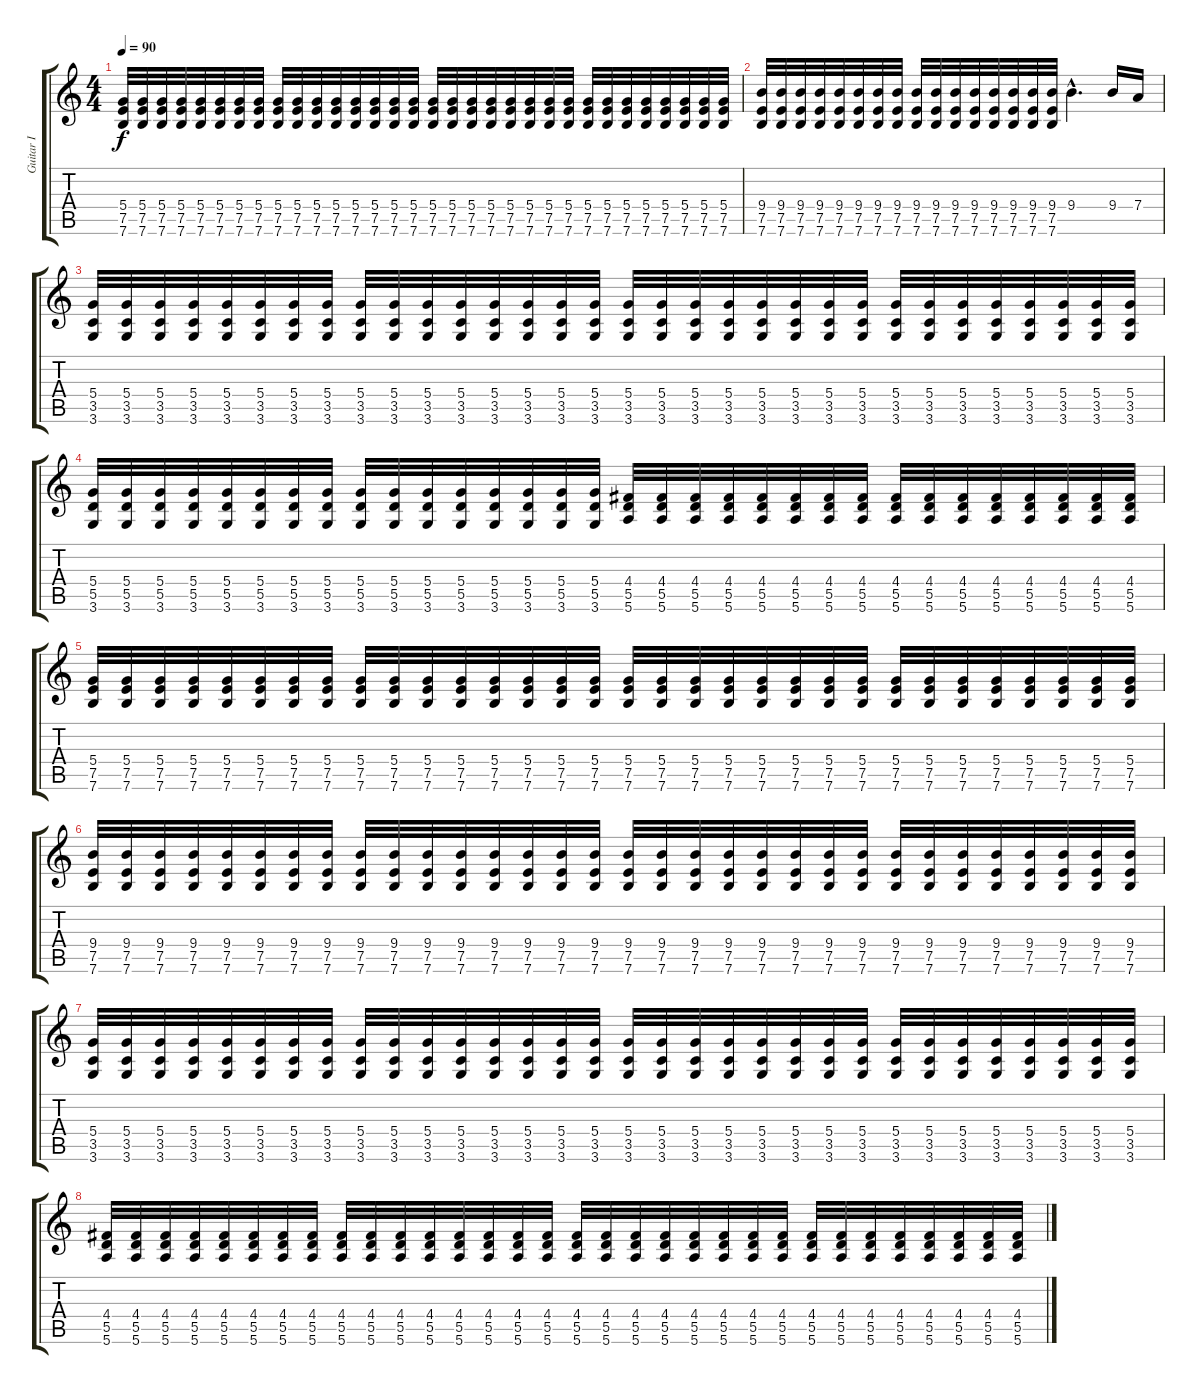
\track ("Guitar I" "Guitar I") {instrument distortionguitar}
\staff {score tabs}
\tuning (E4 B3 G3 D3 A2 E2) {hide}
\ts (4 4)
\tempo 90
\clef g2
\ks c
(5.4 7.5 7.6).32{dy f} (5.4 7.5 7.6).32 (5.4 7.5 7.6).32 (5.4 7.5 7.6).32 (5.4 7.5 7.6).32 (5.4 7.5 7.6).32 (5.4 7.5 7.6).32 (5.4 7.5 7.6).32 (5.4 7.5 7.6).32 (5.4 7.5 7.6).32 (5.4 7.5 7.6).32 (5.4 7.5 7.6).32 (5.4 7.5 7.6).32 (5.4 7.5 7.6).32 (5.4 7.5 7.6).32 (5.4 7.5 7.6).32 (5.4 7.5 7.6).32 (5.4 7.5 7.6).32 (5.4 7.5 7.6).32 (5.4 7.5 7.6).32 (5.4 7.5 7.6).32 (5.4 7.5 7.6).32 (5.4 7.5 7.6).32 (5.4 7.5 7.6).32 (5.4 7.5 7.6).32 (5.4 7.5 7.6).32 (5.4 7.5 7.6).32 (5.4 7.5 7.6).32 (5.4 7.5 7.6).32 (5.4 7.5 7.6).32 (5.4 7.5 7.6).32 (5.4 7.5 7.6).32 |
(9.4 7.5 7.6).32 (9.4 7.5 7.6).32 (9.4 7.5 7.6).32 (9.4 7.5 7.6).32 (9.4 7.5 7.6).32 (9.4 7.5 7.6).32 (9.4 7.5 7.6).32 (9.4 7.5 7.6).32 (9.4 7.5 7.6).32 (9.4 7.5 7.6).32 (9.4 7.5 7.6).32 (9.4 7.5 7.6).32 (9.4 7.5 7.6).32 (9.4 7.5 7.6).32 (9.4 7.5 7.6).32 (9.4 7.5 7.6).32 9.4{hac}.4{d} 9.4.16 7.4.16 |
(5.4 3.5 3.6).32 (5.4 3.5 3.6).32 (5.4 3.5 3.6).32 (5.4 3.5 3.6).32 (5.4 3.5 3.6).32 (5.4 3.5 3.6).32 (5.4 3.5 3.6).32 (5.4 3.5 3.6).32 (5.4 3.5 3.6).32 (5.4 3.5 3.6).32 (5.4 3.5 3.6).32 (5.4 3.5 3.6).32 (5.4 3.5 3.6).32 (5.4 3.5 3.6).32 (5.4 3.5 3.6).32 (5.4 3.5 3.6).32 (5.4 3.5 3.6).32 (5.4 3.5 3.6).32 (5.4 3.5 3.6).32 (5.4 3.5 3.6).32 (5.4 3.5 3.6).32 (5.4 3.5 3.6).32 (5.4 3.5 3.6).32 (5.4 3.5 3.6).32 (5.4 3.5 3.6).32 (5.4 3.5 3.6).32 (5.4 3.5 3.6).32 (5.4 3.5 3.6).32 (5.4 3.5 3.6).32 (5.4 3.5 3.6).32 (5.4 3.5 3.6).32 (5.4 3.5 3.6).32 |
(5.4 5.5 3.6).32 (5.4 5.5 3.6).32 (5.4 5.5 3.6).32 (5.4 5.5 3.6).32 (5.4 5.5 3.6).32 (5.4 5.5 3.6).32 (5.4 5.5 3.6).32 (5.4 5.5 3.6).32 (5.4 5.5 3.6).32 (5.4 5.5 3.6).32 (5.4 5.5 3.6).32 (5.4 5.5 3.6).32 (5.4 5.5 3.6).32 (5.4 5.5 3.6).32 (5.4 5.5 3.6).32 (5.4 5.5 3.6).32 (4.4 5.5 5.6).32 (4.4 5.5 5.6).32 (4.4 5.5 5.6).32 (4.4 5.5 5.6).32 (4.4 5.5 5.6).32 (4.4 5.5 5.6).32 (4.4 5.5 5.6).32 (4.4 5.5 5.6).32 (4.4 5.5 5.6).32 (4.4 5.5 5.6).32 (4.4 5.5 5.6).32 (4.4 5.5 5.6).32 (4.4 5.5 5.6).32 (4.4 5.5 5.6).32 (4.4 5.5 5.6).32 (4.4 5.5 5.6).32 |
(5.4 7.5 7.6).32 (5.4 7.5 7.6).32 (5.4 7.5 7.6).32 (5.4 7.5 7.6).32 (5.4 7.5 7.6).32 (5.4 7.5 7.6).32 (5.4 7.5 7.6).32 (5.4 7.5 7.6).32 (5.4 7.5 7.6).32 (5.4 7.5 7.6).32 (5.4 7.5 7.6).32 (5.4 7.5 7.6).32 (5.4 7.5 7.6).32 (5.4 7.5 7.6).32 (5.4 7.5 7.6).32 (5.4 7.5 7.6).32 (5.4 7.5 7.6).32 (5.4 7.5 7.6).32 (5.4 7.5 7.6).32 (5.4 7.5 7.6).32 (5.4 7.5 7.6).32 (5.4 7.5 7.6).32 (5.4 7.5 7.6).32 (5.4 7.5 7.6).32 (5.4 7.5 7.6).32 (5.4 7.5 7.6).32 (5.4 7.5 7.6).32 (5.4 7.5 7.6).32 (5.4 7.5 7.6).32 (5.4 7.5 7.6).32 (5.4 7.5 7.6).32 (5.4 7.5 7.6).32 |
(9.4 7.5 7.6).32 (9.4 7.5 7.6).32 (9.4 7.5 7.6).32 (9.4 7.5 7.6).32 (9.4 7.5 7.6).32 (9.4 7.5 7.6).32 (9.4 7.5 7.6).32 (9.4 7.5 7.6).32 (9.4 7.5 7.6).32 (9.4 7.5 7.6).32 (9.4 7.5 7.6).32 (9.4 7.5 7.6).32 (9.4 7.5 7.6).32 (9.4 7.5 7.6).32 (9.4 7.5 7.6).32 (9.4 7.5 7.6).32 (9.4 7.5 7.6).32 (9.4 7.5 7.6).32 (9.4 7.5 7.6).32 (9.4 7.5 7.6).32 (9.4 7.5 7.6).32 (9.4 7.5 7.6).32 (9.4 7.5 7.6).32 (9.4 7.5 7.6).32 (9.4 7.5 7.6).32 (9.4 7.5 7.6).32 (9.4 7.5 7.6).32 (9.4 7.5 7.6).32 (9.4 7.5 7.6).32 (9.4 7.5 7.6).32 (9.4 7.5 7.6).32 (9.4 7.5 7.6).32 |
(5.4 3.5 3.6).32 (5.4 3.5 3.6).32 (5.4 3.5 3.6).32 (5.4 3.5 3.6).32 (5.4 3.5 3.6).32 (5.4 3.5 3.6).32 (5.4 3.5 3.6).32 (5.4 3.5 3.6).32 (5.4 3.5 3.6).32 (5.4 3.5 3.6).32 (5.4 3.5 3.6).32 (5.4 3.5 3.6).32 (5.4 3.5 3.6).32 (5.4 3.5 3.6).32 (5.4 3.5 3.6).32 (5.4 3.5 3.6).32 (5.4 3.5 3.6).32 (5.4 3.5 3.6).32 (5.4 3.5 3.6).32 (5.4 3.5 3.6).32 (5.4 3.5 3.6).32 (5.4 3.5 3.6).32 (5.4 3.5 3.6).32 (5.4 3.5 3.6).32 (5.4 3.5 3.6).32 (5.4 3.5 3.6).32 (5.4 3.5 3.6).32 (5.4 3.5 3.6).32 (5.4 3.5 3.6).32 (5.4 3.5 3.6).32 (5.4 3.5 3.6).32 (5.4 3.5 3.6).32 |
(4.4 5.5 5.6).32 (4.4 5.5 5.6).32 (4.4 5.5 5.6).32 (4.4 5.5 5.6).32 (4.4 5.5 5.6).32 (4.4 5.5 5.6).32 (4.4 5.5 5.6).32 (4.4 5.5 5.6).32 (4.4 5.5 5.6).32 (4.4 5.5 5.6).32 (4.4 5.5 5.6).32 (4.4 5.5 5.6).32 (4.4 5.5 5.6).32 (4.4 5.5 5.6).32 (4.4 5.5 5.6).32 (4.4 5.5 5.6).32 (4.4 5.5 5.6).32 (4.4 5.5 5.6).32 (4.4 5.5 5.6).32 (4.4 5.5 5.6).32 (4.4 5.5 5.6).32 (4.4 5.5 5.6).32 (4.4 5.5 5.6).32 (4.4 5.5 5.6).32 (4.4 5.5 5.6).32 (4.4 5.5 5.6).32 (4.4 5.5 5.6).32 (4.4 5.5 5.6).32 (4.4 5.5 5.6).32 (4.4 5.5 5.6).32 (4.4 5.5 5.6).32 (4.4 5.5 5.6).32
